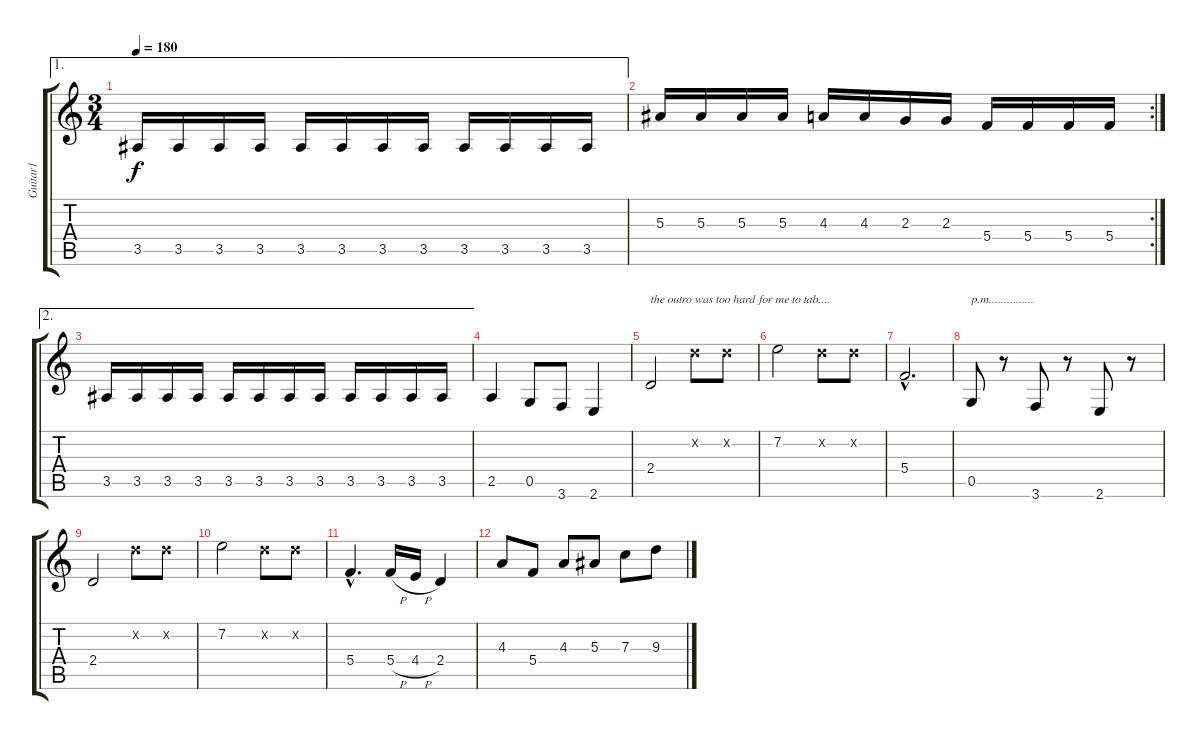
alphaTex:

\track ("Guitar1" "Guitar1") {instrument distortionguitar}
\staff {score tabs}
\tuning (D4 A3 F3 C3 G2 D2) {hide}
\ae 1
\ts (3 4)
\tempo 180
\clef g2
\ks c
3.5.16{dy f} 3.5.16 3.5.16 3.5.16 3.5.16 3.5.16 3.5.16 3.5.16 3.5.16 3.5.16 3.5.16 3.5.16 |
\rc 2
5.3.16 5.3.16 5.3.16 5.3.16 4.3.16 4.3.16 2.3.16 2.3.16 5.4.16 5.4.16 5.4.16 5.4.16 |
\ae 2
3.5.16 3.5.16 3.5.16 3.5.16 3.5.16 3.5.16 3.5.16 3.5.16 3.5.16 3.5.16 3.5.16 3.5.16 |
2.5.4 0.5.8 3.6.8 2.6.4 |
2.4.2{txt "the outro was too hard for me to tab...."} 5.2{x}.8 5.2{x}.8 |
7.2.2 5.2{x}.8 5.2{x}.8 |
5.4{hac}.2{d} |
0.5.8{txt "p.m..............."} r.8 3.6.8 r.8 2.6.8 r.8 |
2.4.2 5.2{x}.8 5.2{x}.8 |
7.2.2 5.2{x}.8 5.2{x}.8 |
5.4{hac}.4{d} 5.4{h}.16 4.4{h}.16 2.4.4 |
4.3.8 5.4.8 4.3.8 5.3.8 7.3.8 9.3.8
